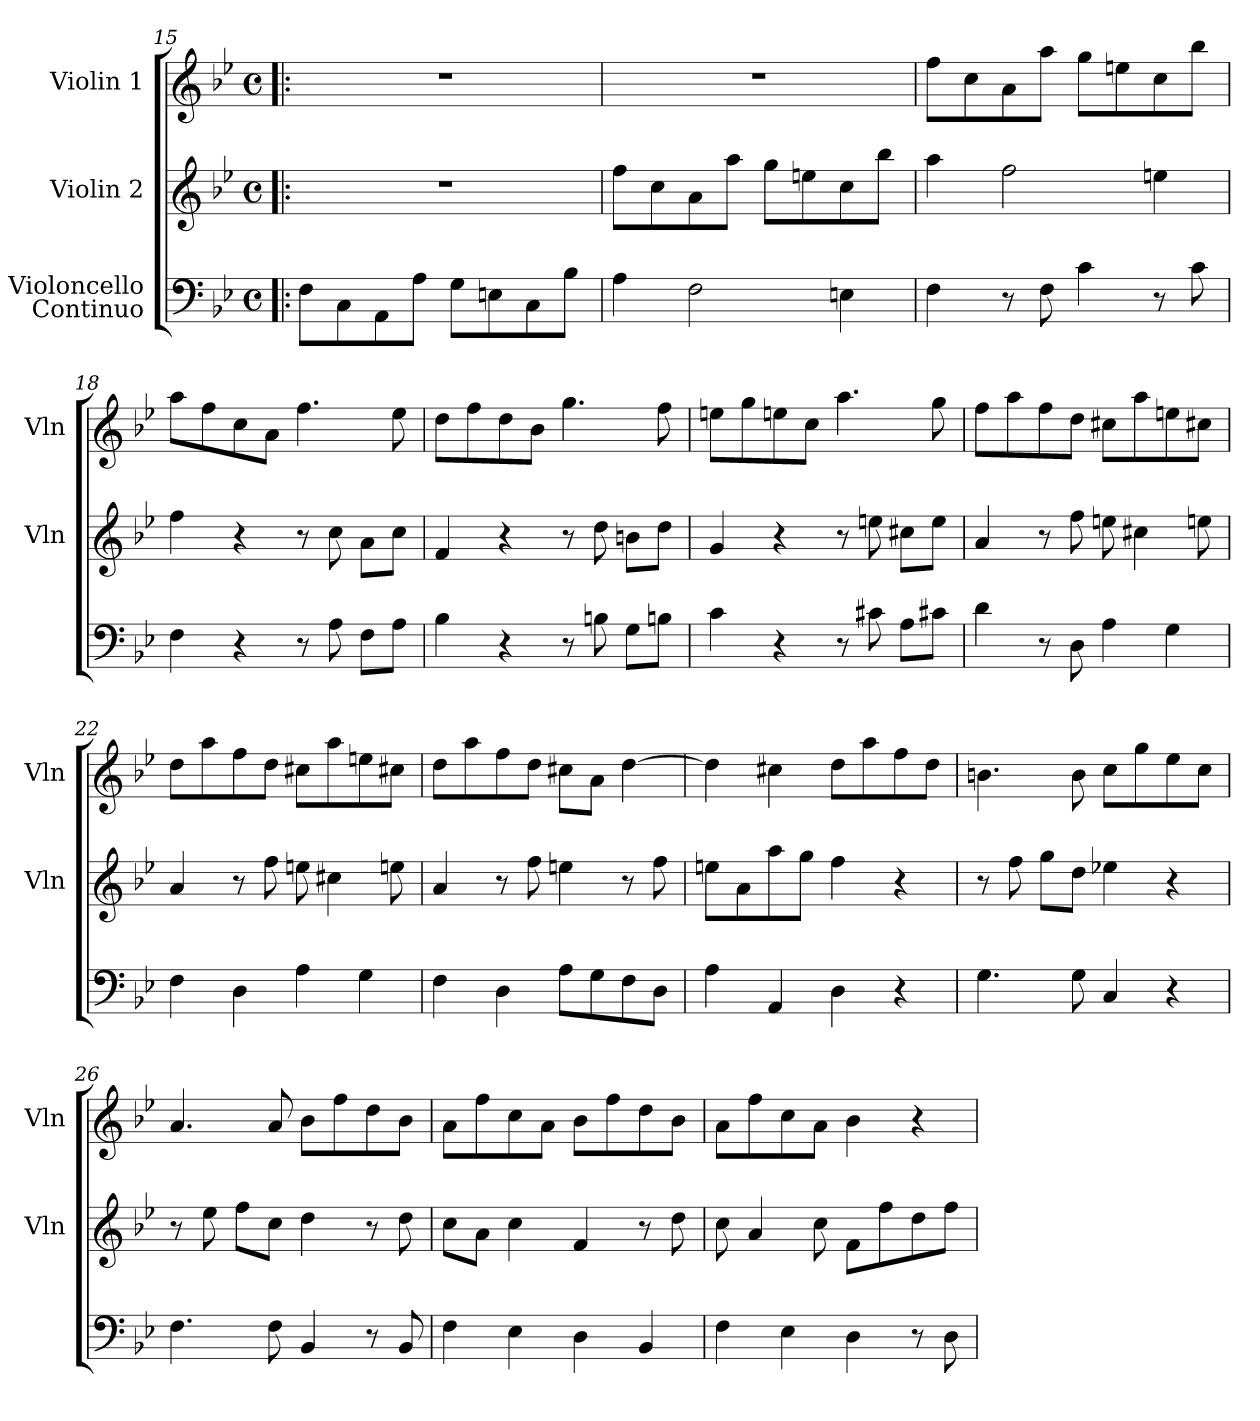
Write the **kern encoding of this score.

**kern	**kern	**kern
*part3	*part2	*part1
*staff3	*staff2	*staff1
*I"Violoncello\nContinuo	*I"Violin 2	*I"Violin 1
*	*I'Vln	*I'Vln
*clefF4	*clefG2	*clefG2
*k[b-e-]	*k[b-e-]	*k[b-e-]
*B-:	*B-:	*B-:
*M4/4	*M4/4	*M4/4
*met(c)	*met(c)	*met(c)
=15!|:	=15!|:	=15!|:
8F\L	1r	1r
8C\	.	.
8AA\	.	.
8A\J	.	.
8G\L	.	.
8En\	.	.
8C\	.	.
8B-\J	.	.
=16	=16	=16
4A\	8ff\L	1r
.	8cc\	.
2F\	8a\	.
.	8aa\J	.
.	8gg\L	.
.	8een\	.
4En\	8cc\	.
.	8bb-\J	.
=17	=17	=17
4F\	4aa\	8ff\L
.	.	8cc\
8r	2ff\	8a\
8F\	.	8aa\J
4c\	.	8gg\L
.	.	8een\
8r	4een\	8cc\
8c\	.	8bb-\J
=18	=18	=18
4F\	4ff\	8aa\L
.	.	8ff\
4r	4r	8cc\
.	.	8a\J
8r	8r	4.ff\
8A\	8cc\	.
8F\L	8a\L	.
8A\J	8cc\J	8ee-\
=19	=19	=19
4B-\	4f/	8dd\L
.	.	8ff\
4r	4r	8dd\
.	.	8b-\J
8r	8r	4.gg\
8Bn\	8dd\	.
8G\L	8bn\L	.
8Bn\J	8dd\J	8ff\
=20	=20	=20
4c\	4g/	8een\L
.	.	8gg\
4r	4r	8een\
.	.	8cc\J
8r	8r	4.aa\
8c#X\	8een\	.
8A\L	8cc#X\L	.
8c#X\J	8ee\J	8gg\
=21	=21	=21
4d\	4a/	8ff\L
.	.	8aa\
8r	8r	8ff\
8D\	8ff\	8dd\J
4A\	8een\	8cc#X\L
.	4cc#X\	8aa\
4G\	.	8een\
.	8een\	8cc#X\J
=22	=22	=22
4F\	4a/	8dd\L
.	.	8aa\
4D\	8r	8ff\
.	8ff\	8dd\J
4A\	8een\	8cc#X\L
.	4cc#X\	8aa\
4G\	.	8een\
.	8een\	8cc#X\J
=23	=23	=23
4F\	4a/	8dd\L
.	.	8aa\
4D\	8r	8ff\
.	8ff\	8dd\J
8A\L	4een\	8cc#X\L
8G\	.	8a\J
8F\	8r	[4dd\
8D\J	8ff\	.
=24	=24	=24
4A\	8een\L	4dd\]
.	8a\	.
4AA/	8aa\	4cc#X\
.	8gg\J	.
4D\	4ff\	8dd\L
.	.	8aa\
4r	4r	8ff\
.	.	8dd\J
=25	=25	=25
4.G\	8r	4.bn\
.	8ff\	.
.	8gg\L	.
8G\	8dd\J	8b\
4C/	4ee-X\	8cc\L
.	.	8gg\
4r	4r	8ee-\
.	.	8cc\J
=26	=26	=26
4.F\	8r	4.a/
.	8ee-\	.
.	8ff\L	.
8F\	8cc\J	8a/
4BB-/	4dd\	8b-\L
.	.	8ff\
8r	8r	8dd\
8BB-/	8dd\	8b-\J
=27	=27	=27
4F\	8cc\L	8a\L
.	8a\J	8ff\
4E-\	4cc\	8cc\
.	.	8a\J
4D\	4f/	8b-\L
.	.	8ff\
4BB-/	8r	8dd\
.	8dd\	8b-\J
=28	=28	=28
4F\	8cc\	8a\L
.	4a/	8ff\
4E-\	.	8cc\
.	8cc\	8a\J
4D\	8f\L	4b-\
.	8ff\	.
8r	8dd\	4r
8D\	8ff\J	.
=	=	=
*-	*-	*-
